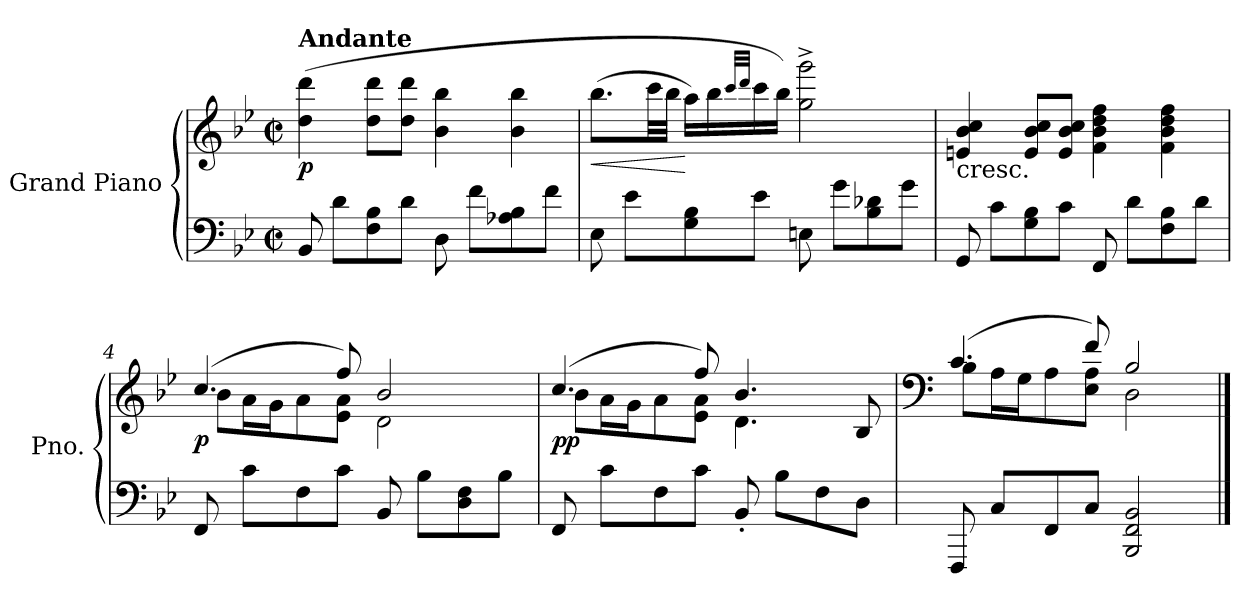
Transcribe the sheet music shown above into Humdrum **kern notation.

**kern	**kern	**dynam
*part1	*part1	*part1
*staff2	*staff1	*staff1/2
*I"Grand Piano	*	*
*I'Pno.	*	*
*clefF4	*clefG2	*
*k[b-e-]	*k[b-e-]	*
*M2/2	*M2/2	*
*met(c|)	*met(c|)	*
=1	=1	=1
!	!LO:TX:a:B:t=Andante	!
!	!	!LO:DY:b
8BB-/	(>4dd\ 4ddd\	p
8d\L	.	.
8F\ 8B-\	8dd\ 8ddd\L	.
8d\J	8dd\ 8ddd\J	.
8D\	4b-\ 4bb-\	.
8f\L	.	.
8A-X\ 8B-\	4b-\ 4bb-\	.
8f\J	.	.
=2	=2	=2
!	!	!LO:HP:b
8E-\	(>8.bb-\L	<
8e-\L	.	.
.	32ccc\LL	.
.	32bb-\JJJ	.
8G\ 8B-\	16aa\LL)	[
.	16bb-\	.
.	32qccc/LLL	.
.	32qddd/JJJ	.
8e-\J	16ccc\	.
.	16bb-\JJ)	.
8En\	2gg\^ 2ggg\^	.
8g\L	.	.
8B-\ 8d-X\	.	.
8g\J	.	.
=3	=3	=3
!	!LO:TX:b:t=cresc.	!
8GG/	4en/ 4b-/ 4cc/	.
8c\L	.	.
8G\ 8B-\	8e/ 8b-/ 8cc/L	.
8c\J	8e/ 8b-/ 8cc/J	.
8FF/	4f\ 4b-\ 4dd\ 4ff\	.
8d\L	.	.
8F\ 8B-\	4f\ 4b-\ 4dd\ 4ff\	.
8d\J	.	.
=4	=4	=4
*	*^	*
!	!	!	!LO:DY:b
8FF/	(>4.cc/	8b-\L	p
8c\L	.	16a\L	.
.	.	16g\J	.
8F\	.	8a\	.
8c\J	8ff/)	8e-\ 8a\J	.
8BB-/	2b-/	2d\	.
8B-\L	.	.	.
8D\ 8F\	.	.	.
8B-\J	.	.	.
=5	=5	=5	=5
!	!	!	!LO:DY:b
8FF/	(>4.cc/	8b-\L	pp
8c\L	.	16a\L	.
.	.	16g\J	.
8F\	.	8a\	.
8c\J	8ff/)	8e-\ 8a\J	.
8BB-'/	4.b-/	4.d\	.
8B-\L	.	.	.
8F\	.	.	.
8D\J	8B-/	8ryy	.
=6	=6	=6	=6
*	*clefF4	*	*
8FFF/	(>4.c/	8B-\L	.
8C/L	.	16A\L	.
.	.	16G\J	.
8FF/	.	8A\	.
8C/J	8f/)	8E-\ 8A\J	.
2BBB-/ 2FF/ 2BB-/	2B-/	2D\	.
*	*v	*v	*
==	==	==
*-	*-	*-
